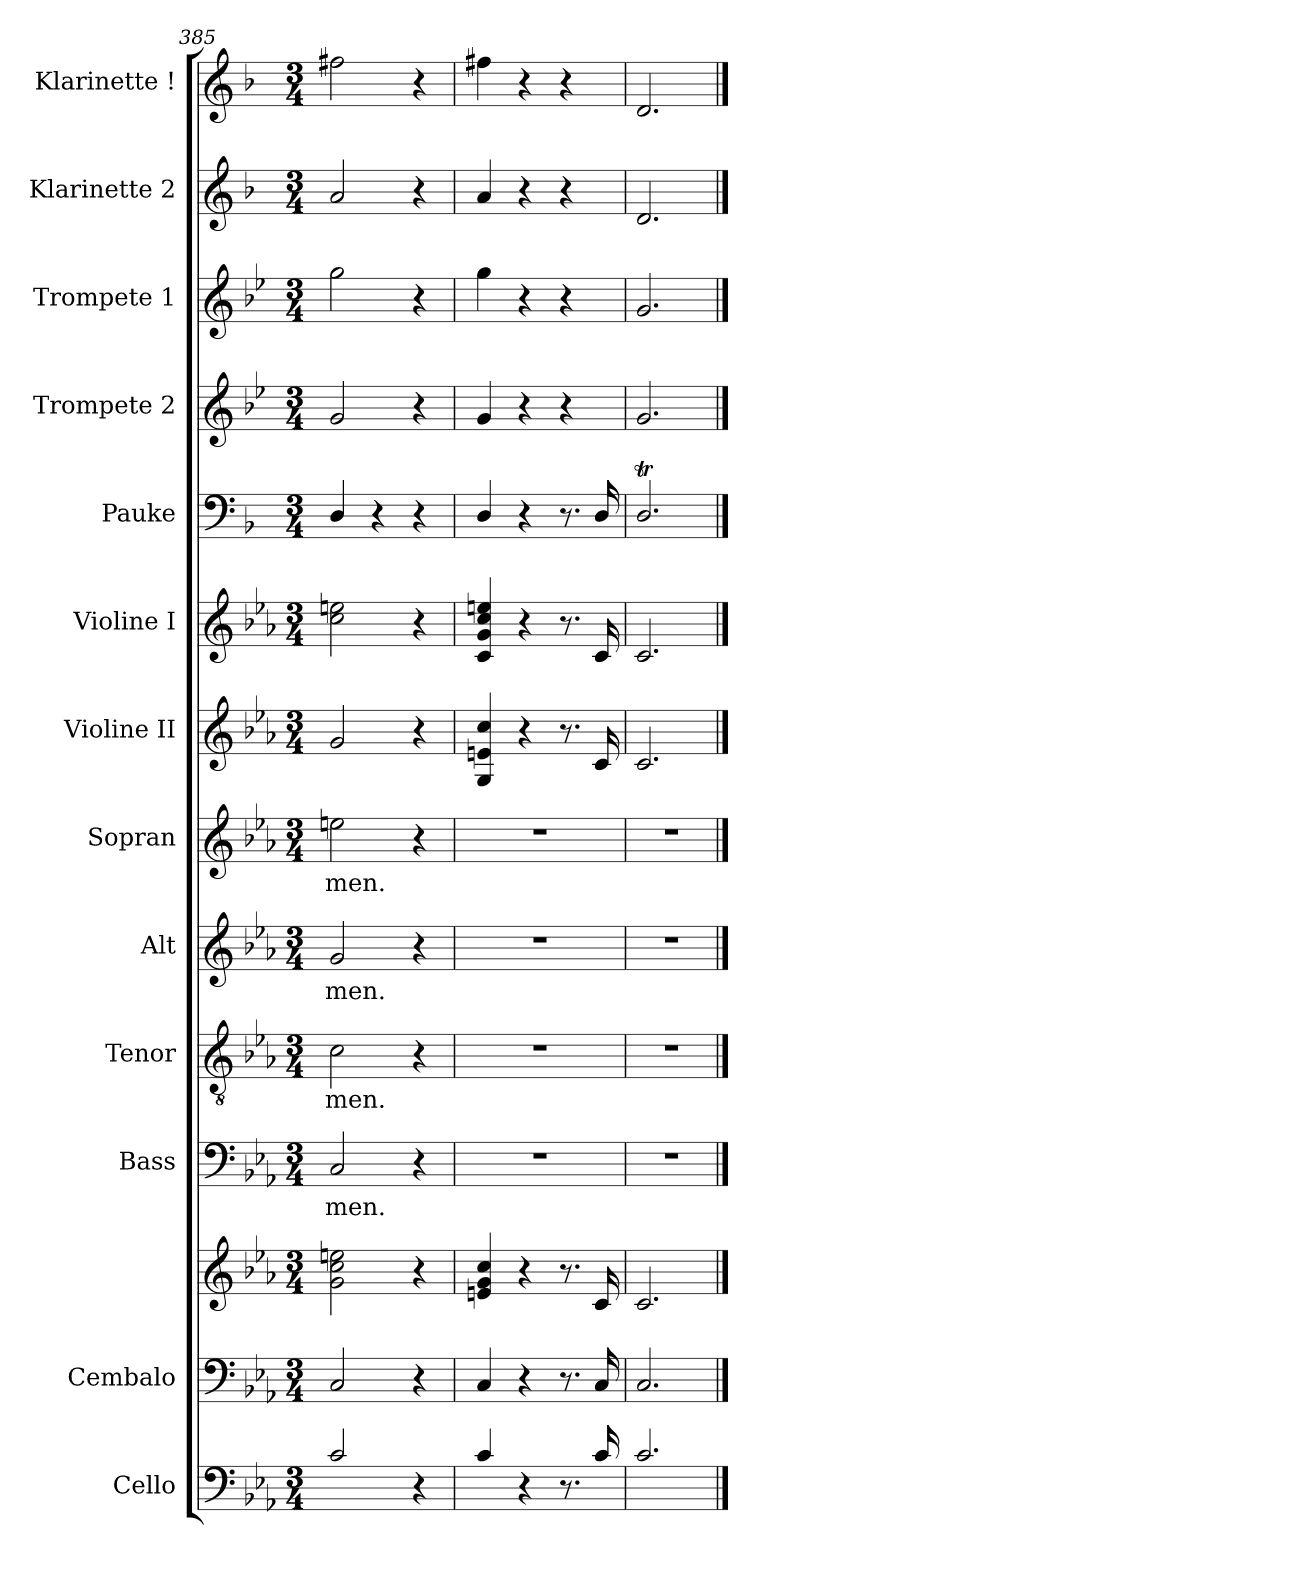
**kern	**kern	**kern	**kern	**text	**kern	**text	**kern	**text	**kern	**text	**kern	**kern	**kern	**kern	**kern	**kern	**kern
*part13	*part12	*part12	*part11	*part11	*part10	*part10	*part9	*part9	*part8	*part8	*part7	*part6	*part5	*part4	*part3	*part2	*part1
*staff14	*staff13	*staff12	*staff11	*staff11	*staff10	*staff10	*staff9	*staff9	*staff8	*staff8	*staff7	*staff6	*staff5	*staff4	*staff3	*staff2	*staff1
*I"Cello	*I"Cembalo	*	*I"Bass	*	*I"Tenor	*	*I"Alt	*	*I"Sopran	*	*I"Violine II	*I"Violine I	*I"Pauke	*I"Trompete 2	*I"Trompete 1	*I"Klarinette 2	*I"Klarinette !
*	*I'Cemb.	*	*I'B	*	*I'T	*	*I'A	*	*I'S	*	*I'Vl. II	*I'Vl. I	*I'Pk.	*I'Tr 2	*I'Tr 1	*I'Kl. 2	*I'Kl. 1
*clefF4	*clefF4	*clefG2	*clefF4	*	*clefGv2	*	*clefG2	*	*clefG2	*	*clefG2	*clefG2	*clefF4	*clefG2	*clefG2	*clefG2	*clefG2
*ITrd7c12	*	*	*	*	*	*	*	*	*	*	*	*	*ITrd1c2	*ITrd4c7	*ITrd4c7	*ITrd1c2	*ITrd1c2
*k[b-e-a-]	*k[b-e-a-]	*k[b-e-a-]	*k[b-e-a-]	*	*k[b-e-a-]	*	*k[b-e-a-]	*	*k[b-e-a-]	*	*k[b-e-a-]	*k[b-e-a-]	*k[b-e-a-]	*k[b-e-a-]	*k[b-e-a-]	*k[b-e-a-]	*k[b-e-a-]
*E-:	*E-:	*E-:	*E-:	*	*E-:	*	*E-:	*	*E-:	*	*E-:	*E-:	*E-:	*E-:	*E-:	*E-:	*E-:
*M3/4	*M3/4	*M3/4	*M3/4	*	*M3/4	*	*M3/4	*	*M3/4	*	*M3/4	*M3/4	*M3/4	*M3/4	*M3/4	*M3/4	*M3/4
=385	=385	=385	=385	=385	=385	=385	=385	=385	=385	=385	=385	=385	=385	=385	=385	=385	=385
!	!	!	!	!LO:LY:b	!	!LO:LY:b	!	!LO:LY:b	!	!LO:LY:b	!	!	!	!	!	!	!
2C/	2C/	2g\ 2cc\ 2een\	2C/	-men.	2c\	-men.	2g/	-men.	2een\	-men.	2g/	2cc\ 2een\	4C/	2c/	2cc\	2g/	2een\
.	.	.	.	.	.	.	.	.	.	.	.	.	4r	.	.	.	.
4r	4r	4r	4r	.	4r	.	4r	.	4r	.	4r	4r	4r	4r	4r	4r	4r
=386	=386	=386	=386	=386	=386	=386	=386	=386	=386	=386	=386	=386	=386	=386	=386	=386	=386
4C/	4C/	4en/ 4g/ 4cc/	2.r	.	2.r	.	2.r	.	2.r	.	4G/ 4en/ 4cc/	4c/ 4g/ 4cc/ 4een/	4C/	4c/	4cc\	4g/	4een\
4r	4r	4r	.	.	.	.	.	.	.	.	4r	4r	4r	4r	4r	4r	4r
8.r	8.r	8.r	.	.	.	.	.	.	.	.	8.r	8.r	8.r	4r	4r	4r	4r
16C/	16C/	16c/	.	.	.	.	.	.	.	.	16c/	16c/	16C/	.	.	.	.
=387	=387	=387	=387	=387	=387	=387	=387	=387	=387	=387	=387	=387	=387	=387	=387	=387	=387
2.C/	2.C/	2.c/	2.r	.	2.r	.	2.r	.	2.r	.	2.c/	2.c/	2.CT/	2.c/	2.c/	2.c/	2.c/
==	==	==	==	==	==	==	==	==	==	==	==	==	==	==	==	==	==
*-	*-	*-	*-	*-	*-	*-	*-	*-	*-	*-	*-	*-	*-	*-	*-	*-	*-
